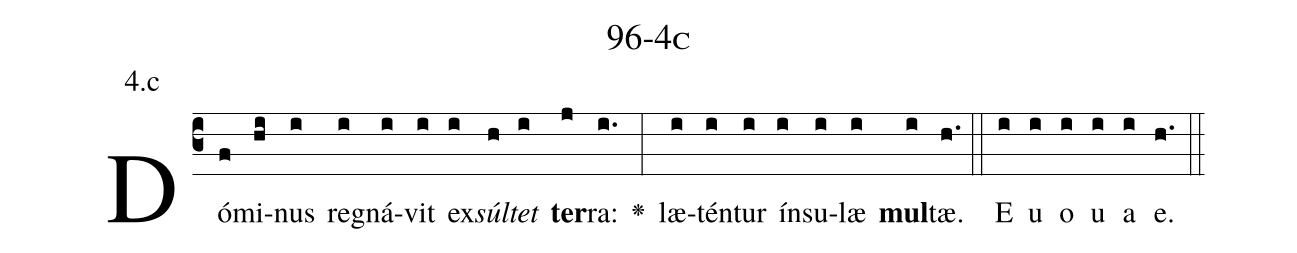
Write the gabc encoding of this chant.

name: 96-4c;
annotation: 4.c;
%%
(c3)Dó(f)mi(hi)nus(i) re(i)gná(i)vit(i) ex(i)<i>súl</i>(h)<i>tet</i>(i) <b>ter</b>(j)ra:(i.) <v>\greheightstar</v>(:) læ(i)tén(i)tur(i) ín(i)su(i)læ(i) <b>mul</b>(i)tæ.(h.) (::) E(i) u(i) o(i) u(i) a(i) e.(h.) (::)
